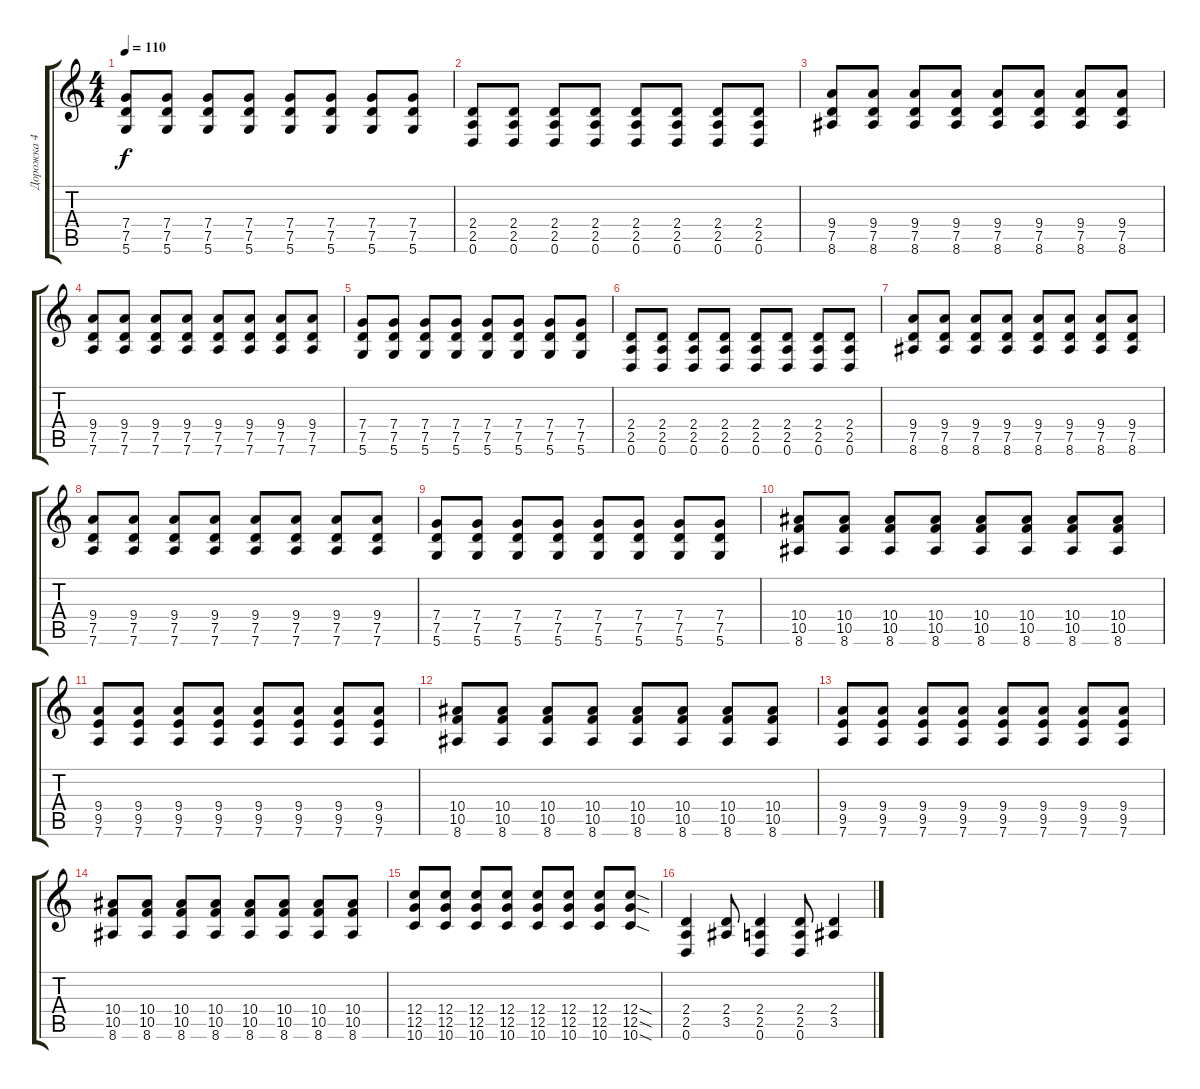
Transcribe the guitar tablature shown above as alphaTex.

\track ("Дорожка 4" "Дорожка 4") {instrument distortionguitar}
\staff {score tabs}
\tuning (D4 A3 F3 C3 G2 D2) {hide}
\ts (4 4)
\tempo 110
\clef g2
\ks c
(7.4 7.5 5.6).8{dy f} (7.4 7.5 5.6).8 (7.4 7.5 5.6).8 (7.4 7.5 5.6).8 (7.4 7.5 5.6).8 (7.4 7.5 5.6).8 (7.4 7.5 5.6).8 (7.4 7.5 5.6).8 |
(2.4 2.5 0.6).8 (2.4 2.5 0.6).8 (2.4 2.5 0.6).8 (2.4 2.5 0.6).8 (2.4 2.5 0.6).8 (2.4 2.5 0.6).8 (2.4 2.5 0.6).8 (2.4 2.5 0.6).8 |
(9.4 7.5 8.6).8 (9.4 7.5 8.6).8 (9.4 7.5 8.6).8 (9.4 7.5 8.6).8 (9.4 7.5 8.6).8 (9.4 7.5 8.6).8 (9.4 7.5 8.6).8 (9.4 7.5 8.6).8 |
(9.4 7.5 7.6).8 (9.4 7.5 7.6).8 (9.4 7.5 7.6).8 (9.4 7.5 7.6).8 (9.4 7.5 7.6).8 (9.4 7.5 7.6).8 (9.4 7.5 7.6).8 (9.4 7.5 7.6).8 |
(7.4 7.5 5.6).8 (7.4 7.5 5.6).8 (7.4 7.5 5.6).8 (7.4 7.5 5.6).8 (7.4 7.5 5.6).8 (7.4 7.5 5.6).8 (7.4 7.5 5.6).8 (7.4 7.5 5.6).8 |
(2.4 2.5 0.6).8 (2.4 2.5 0.6).8 (2.4 2.5 0.6).8 (2.4 2.5 0.6).8 (2.4 2.5 0.6).8 (2.4 2.5 0.6).8 (2.4 2.5 0.6).8 (2.4 2.5 0.6).8 |
(9.4 7.5 8.6).8 (9.4 7.5 8.6).8 (9.4 7.5 8.6).8 (9.4 7.5 8.6).8 (9.4 7.5 8.6).8 (9.4 7.5 8.6).8 (9.4 7.5 8.6).8 (9.4 7.5 8.6).8 |
(9.4 7.5 7.6).8 (9.4 7.5 7.6).8 (9.4 7.5 7.6).8 (9.4 7.5 7.6).8 (9.4 7.5 7.6).8 (9.4 7.5 7.6).8 (9.4 7.5 7.6).8 (9.4 7.5 7.6).8 |
(7.4 7.5 5.6).8 (7.4 7.5 5.6).8 (7.4 7.5 5.6).8 (7.4 7.5 5.6).8 (7.4 7.5 5.6).8 (7.4 7.5 5.6).8 (7.4 7.5 5.6).8 (7.4 7.5 5.6).8 |
(10.4 10.5 8.6).8 (10.4 10.5 8.6).8 (10.4 10.5 8.6).8 (10.4 10.5 8.6).8 (10.4 10.5 8.6).8 (10.4 10.5 8.6).8 (10.4 10.5 8.6).8 (10.4 10.5 8.6).8 |
(9.4 9.5 7.6).8 (9.4 9.5 7.6).8 (9.4 9.5 7.6).8 (9.4 9.5 7.6).8 (9.4 9.5 7.6).8 (9.4 9.5 7.6).8 (9.4 9.5 7.6).8 (9.4 9.5 7.6).8 |
(10.4 10.5 8.6).8 (10.4 10.5 8.6).8 (10.4 10.5 8.6).8 (10.4 10.5 8.6).8 (10.4 10.5 8.6).8 (10.4 10.5 8.6).8 (10.4 10.5 8.6).8 (10.4 10.5 8.6).8 |
(9.4 9.5 7.6).8 (9.4 9.5 7.6).8 (9.4 9.5 7.6).8 (9.4 9.5 7.6).8 (9.4 9.5 7.6).8 (9.4 9.5 7.6).8 (9.4 9.5 7.6).8 (9.4 9.5 7.6).8 |
(10.4 10.5 8.6).8 (10.4 10.5 8.6).8 (10.4 10.5 8.6).8 (10.4 10.5 8.6).8 (10.4 10.5 8.6).8 (10.4 10.5 8.6).8 (10.4 10.5 8.6).8 (10.4 10.5 8.6).8 |
(12.4 12.5 10.6).8 (12.4 12.5 10.6).8 (12.4 12.5 10.6).8 (12.4 12.5 10.6).8 (12.4 12.5 10.6).8 (12.4 12.5 10.6).8 (12.4 12.5 10.6).8 (12.4{sod} 12.5{sod} 10.6{sod}).8 |
(2.4 2.5 0.6).4 (2.4 3.5).8 (2.4 2.5 0.6).4 (2.4 2.5 0.6).8 (2.4 3.5).4
